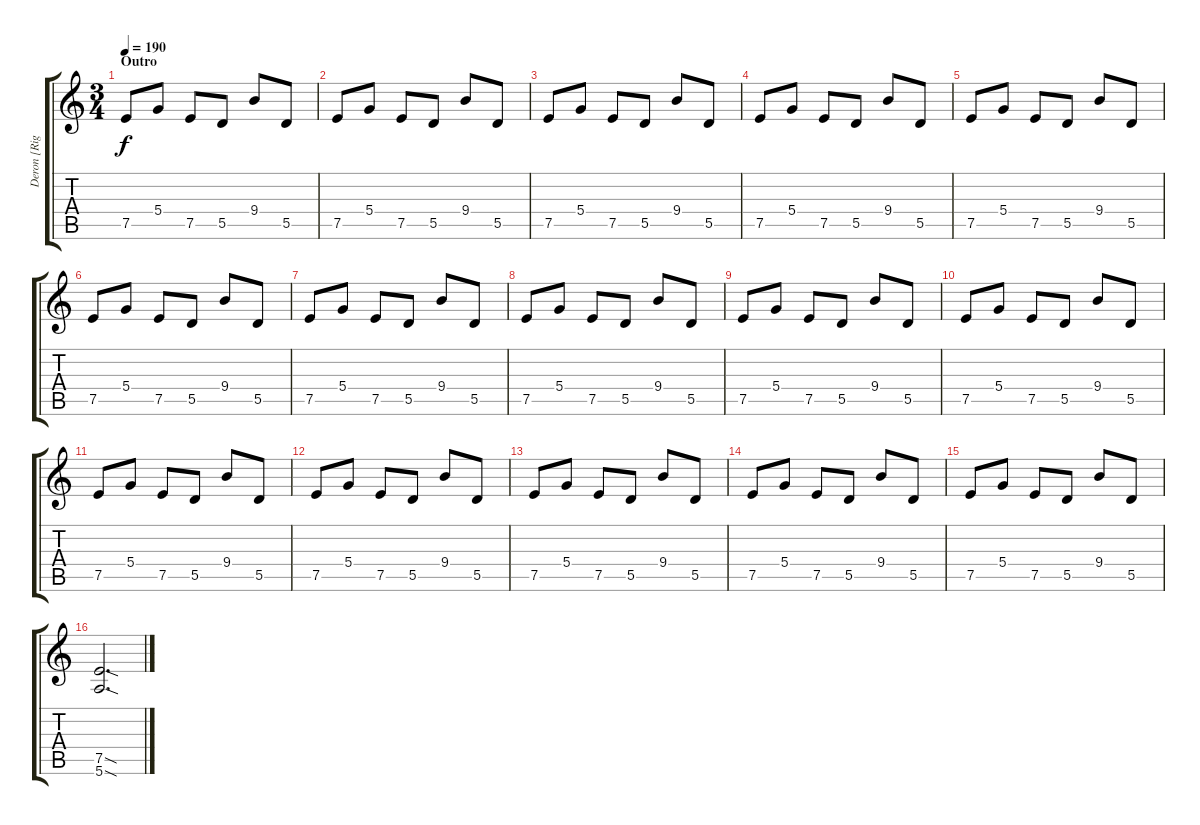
\track ("Deron [Right]" "Deron [Rig") {instrument distortionguitar}
\staff {score tabs}
\tuning (E4 B3 G3 D3 A2 E2) {hide}
\ts (3 4)
\section ("" "Outro")
\tempo 190
\clef g2
\ks c
7.5.8{dy f} 5.4.8 7.5.8 5.5.8 9.4.8 5.5.8 |
7.5.8 5.4.8 7.5.8 5.5.8 9.4.8 5.5.8 |
7.5.8 5.4.8 7.5.8 5.5.8 9.4.8 5.5.8 |
7.5.8 5.4.8 7.5.8 5.5.8 9.4.8 5.5.8 |
7.5.8 5.4.8 7.5.8 5.5.8 9.4.8 5.5.8 |
7.5.8 5.4.8 7.5.8 5.5.8 9.4.8 5.5.8 |
7.5.8 5.4.8 7.5.8 5.5.8 9.4.8 5.5.8 |
7.5.8 5.4.8 7.5.8 5.5.8 9.4.8 5.5.8 |
7.5.8 5.4.8 7.5.8 5.5.8 9.4.8 5.5.8 |
7.5.8 5.4.8 7.5.8 5.5.8 9.4.8 5.5.8 |
7.5.8 5.4.8 7.5.8 5.5.8 9.4.8 5.5.8 |
7.5.8 5.4.8 7.5.8 5.5.8 9.4.8 5.5.8 |
7.5.8 5.4.8 7.5.8 5.5.8 9.4.8 5.5.8 |
7.5.8 5.4.8 7.5.8 5.5.8 9.4.8 5.5.8 |
7.5.8 5.4.8 7.5.8 5.5.8 9.4.8 5.5.8 |
(7.5{sod} 5.6{sod}).2{d}
